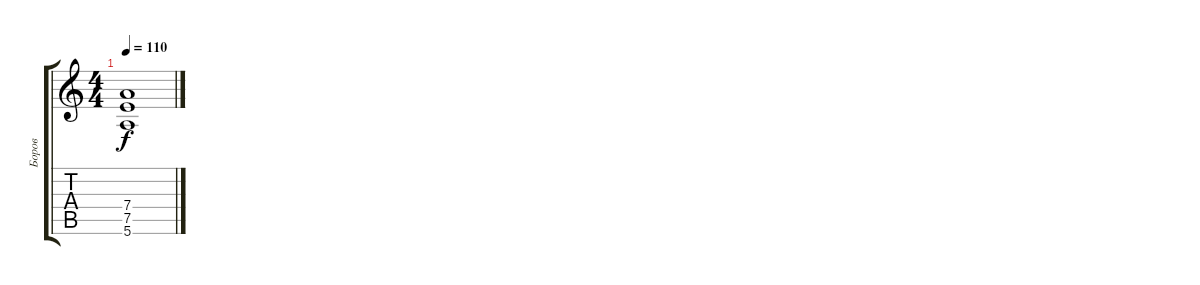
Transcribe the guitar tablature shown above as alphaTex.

\track ("Боров" "Боров") {instrument distortionguitar}
\staff {score tabs}
\tuning (E4 B3 G3 D3 A2 E2) {hide}
\ts (4 4)
\tempo 110
\clef g2
\ks c
(7.4 7.5 5.6).1{dy f}
